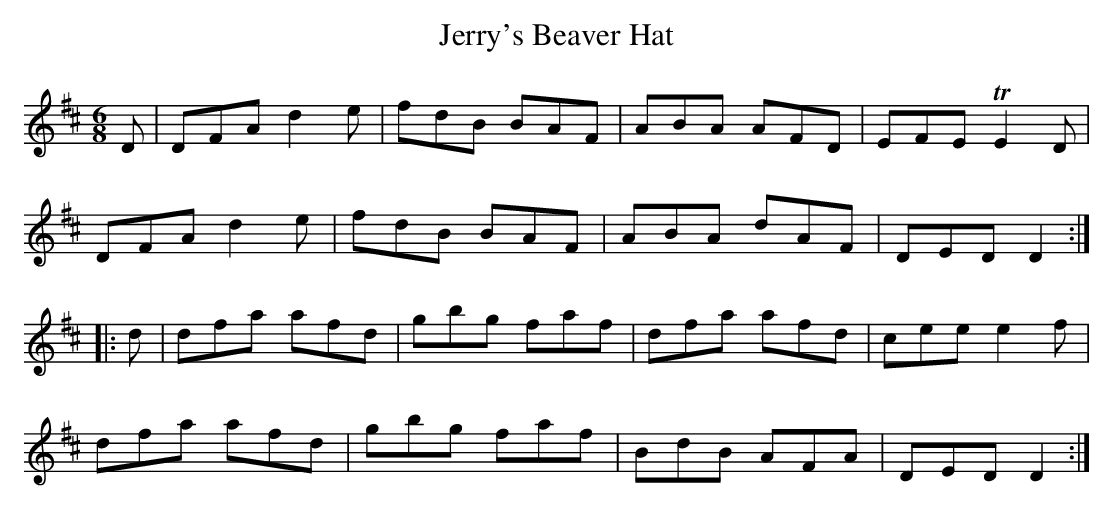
X:1
T: Jerry's Beaver Hat
M: 6/8
L: 1/8
K: D
   D | DFA d2 e | fdB BAF | ABA AFD | EFE TE2 D  |
       DFA d2 e | fdB BAF | ABA dAF | DED  D2   :|
|: d | dfa afd  | gbg faf | dfa afd | cee  e2 f  |
       dfa afd  | gbg faf | BdB AFA | DED  D2   :|
